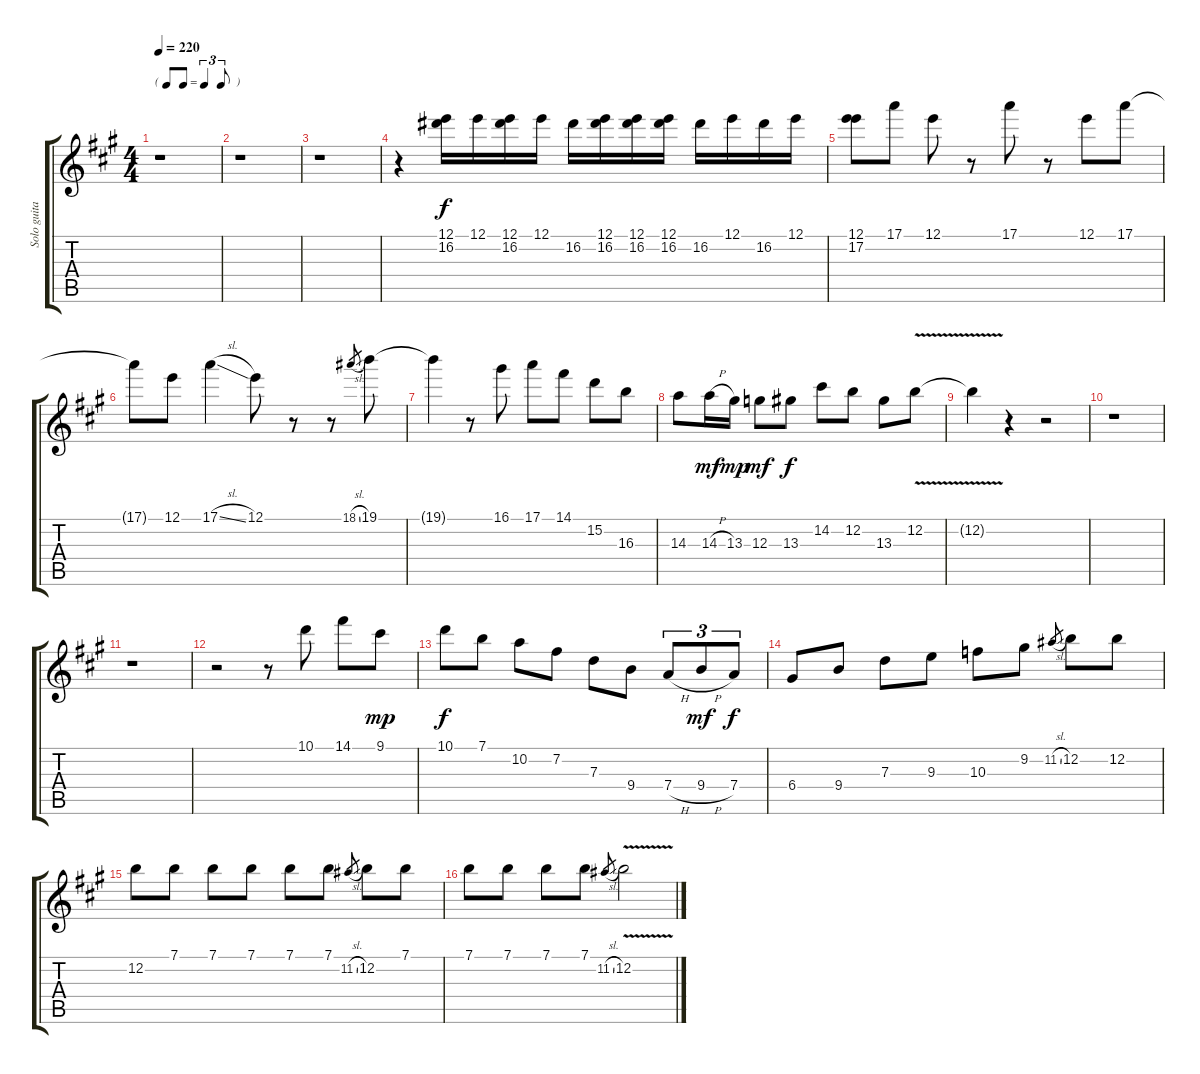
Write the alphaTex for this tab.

\track ("Solo guitar" "Solo guita") {instrument acousticguitarsteel}
\staff {score tabs}
\tuning (E4 B3 G3 D3 A2 E2) {hide}
\ts (4 4)
\tf triplet8th
\tempo 220
\clef g2
\ks a
r.1{dy f} |
r.1 |
r.1 |
r.4 (12.1 16.2).16 12.1.16 (12.1 16.2).16 12.1.16 16.2.16 (12.1 16.2).16 (12.1 16.2).16 (12.1 16.2).16 16.2.16 12.1.16 16.2.16 12.1.16 |
(12.1 17.2).8 17.1.8 12.1.8 r.8 17.1.8 r.8 12.1.8 17.1.8 |
17.1{t}.8 12.1.8 17.1{sl}.4 12.1.8 r.8 r.8 18.1{sl}.8{gr} 19.1.8 |
19.1{t}.4 r.8 16.1.8 17.1.8 14.1.8 15.2.8 16.3.8 |
14.3.8 14.3{h}.16{dy mf} 13.3.16{dy mp} 12.3.8{dy mf} 13.3.8{dy f} 14.2.8 12.2.8 13.3.8 12.2{v}.8 |
12.2{t}.4 r.4 r.2 |
r.1 |
r.1 |
r.2 r.8 10.1.8 14.1.8 9.1.8{dy mp} |
10.1.8{dy f} 7.1.8 10.2.8 7.2.8 7.3.8 9.4.8 7.4{h}.8{tu (3 2)} 9.4{h}.8{tu (3 2) dy mf} 7.4.8{tu (3 2) dy f} |
6.4.8 9.4.8 7.3.8 9.3.8 10.3.8 9.2.8 11.2{sl}.8{gr} 12.2.8 12.2.8 |
12.2.8 7.1.8 7.1.8 7.1.8 7.1.8 7.1.8 11.2{sl}.8{gr} 12.2.8 7.1.8 |
7.1.8 7.1.8 7.1.8 7.1.8 11.2{sl}.8{gr} 12.2{v}.2
